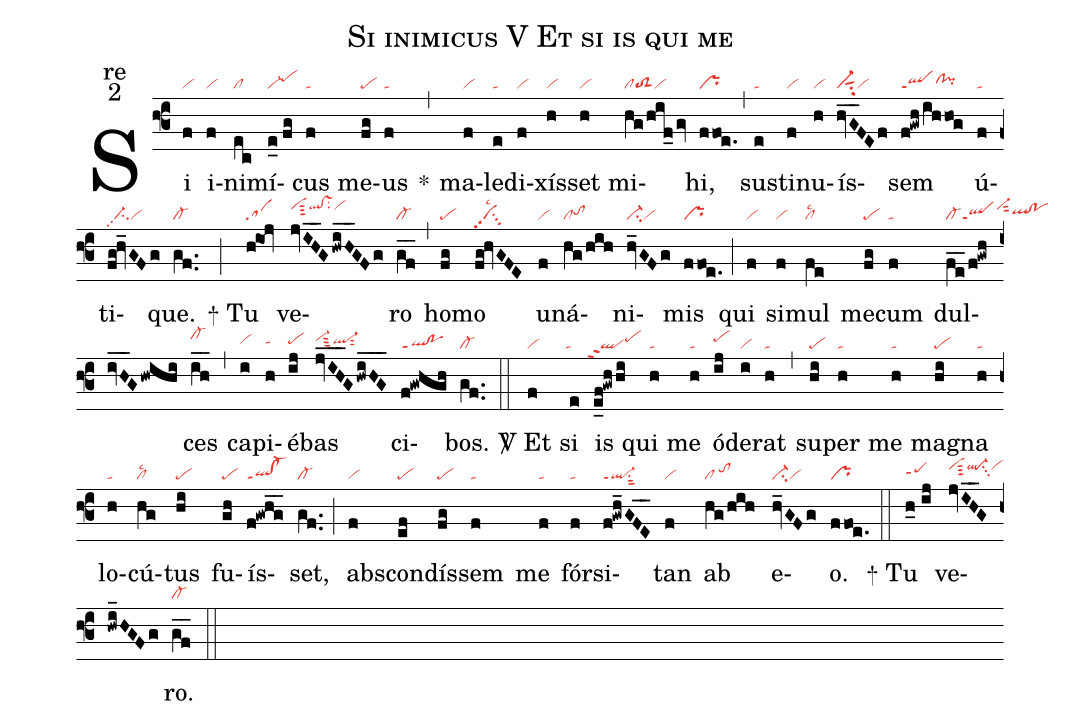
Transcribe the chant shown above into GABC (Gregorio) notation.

name:Si inimicus V Et si is qui me;
office-part:re;
mode:2;
nabc-lines:1;
%%
(f3) Si(f|vi) i(f|vi)ni(ec|cl)mí(e_0//fg|vi-pehi)cus(f|ta) me(fg|pe)us(f|ta) <sp>*</sp>(,) ma(f|vi)le(e|ta)di(f|vi)xís(h|vi)set(h|vi) mi(hg/hif_/gv|cltoS2vi)hi,(ffoe.|pr) (,) sus(e|ta)ti(f|vi)nu(h|vi)ís(hvG__FEf|vi-sut1su2vi)sem(f!gwh/ihhog|qlppt1clhh!pihh) ú(f|ta)ti(fg!hv_GFg|//ci-pp2vi)que.(gf..|cl-) (;)

<sp>+</sp> Tu(h@ioj|sa) ve(jvIH__G/hwiH__GFg|vihjsut3qlhj!vshjsu2vihj)ro(gf__|cl-) (,) ho(fg|pe)mo(fg!hvGFE|visu3pp2lsc2) u(f|vi)ná(hg/hih|cltohh)ni(hv_GFg|ci-vi)mis(ffoe.|pr) (;) qui(f|vi) si(f|vi)mul(fe|cllsc2) me(fg|pe)cum(f|ta) dul(fe__/f!gwh/ivH__G/hwihi|cl-qlppt1vi-hjsut2qlhh!pohh)ces(ih__|cl-hj) (,) ca(i|vihh)pi(h|tahh)é(ij|pehh)bas(jvIH___G/hwiHG___|vi-hisut3ql-hhsut2) ci(f!gwhgh|ql!poppt1)bos.(gf..|cl-) (::)

<sp>V/</sp> Et(f|vi) si(e|`ta) is(e_f!gwh/hi|``qlppt2pehi) qui(h|ta) me(h|ta) ó(ij|pehi)de(i|vi)rat(h|ta) (,) su(hi|pe)per(h|ta) me(h|ta) mag(hi|pe)na(h|ta) lo(h|ta)cú(hg|cllsc2)tus(hi|pe) fu(gh|pe)ís(f!gwhg__|ql!cl-ppt1)set,(gf..|cl-) (;) ab(f|vi)scon(ef|pe)dís(fg|pe)sem(f|ta) me(f|ta) fór(f|ta)si(f!gwh_GFE__|ql-ppt1su1sut2)tan(f|vi) ab(hg/hih|cl/tohi) e(hv_GFg|ci-vi)o.(ffoe.|pr) (::)

<sp>+</sp> Tu(h_0//ij|pehhppt1) ve(jvIH__G/hwi_HGFg|vihjsut3ql-hjsu3vihj)ro.(gf__|cl-) (::)
